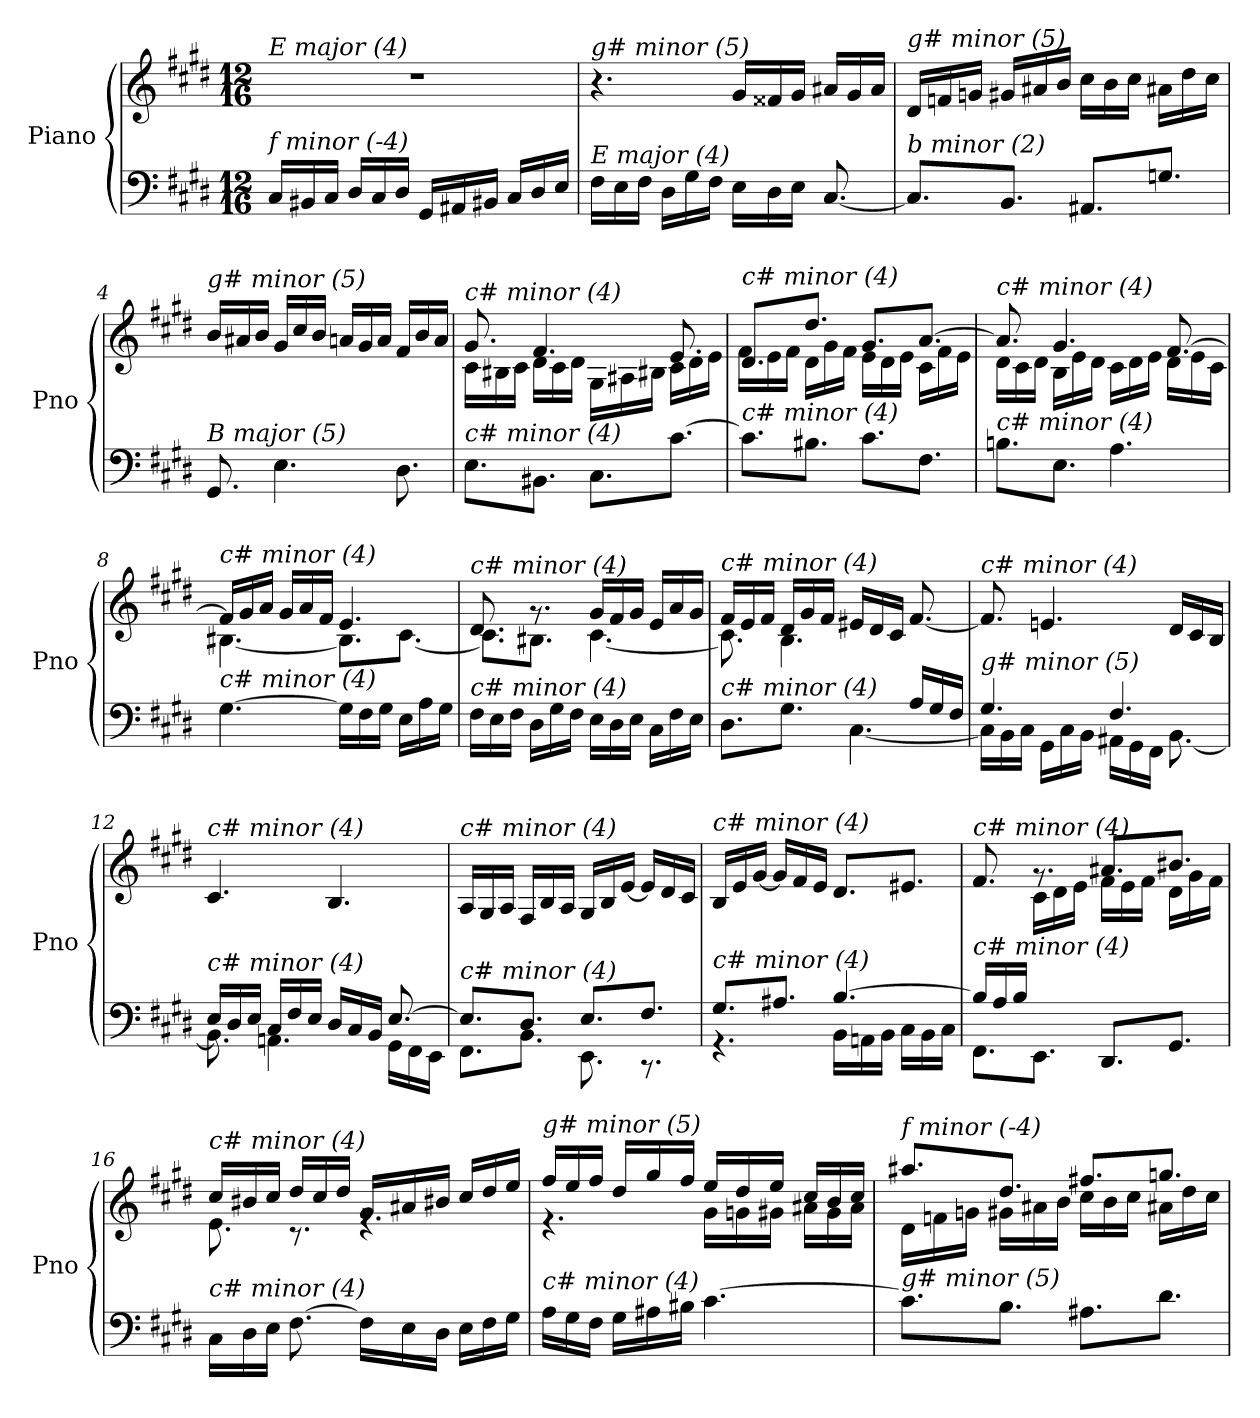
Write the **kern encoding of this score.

**kern	**kern
*part1	*part1
*staff2	*staff1
*I"Piano	*
*I'Pno	*
*clefF4	*clefG2
*k[f#c#g#d#]	*k[f#c#g#d#]
*M12/16	*M12/16
=1	=1
!	!LO:TX:i:t=E major (4)
!LO:TX:i:t=f minor (-4)	!
16C#/LL	2.r
16BB#X/	.
16C#/JJ	.
16D#/LL	.
16C#/	.
16D#/JJ	.
16GG#/LL	.
16AA#X/	.
16BB#X/JJ	.
16C#/LL	.
16D#/	.
16E/JJ	.
=2	=2
!	!LO:TX:i:t=g# minor (5)
!LO:TX:i:t=E major (4)	!
16F#\LL	4.r
16E\	.
16F#\JJ	.
16D#\LL	.
16G#\	.
16F#\JJ	.
16E\LL	16g#/LL
16D#\	16f##Xi/
16E\JJ	16g#/JJ
[8.C#/	16a#X/LL
.	16g#/
.	16a#/JJ
=3	=3
!	!LO:TX:i:t=g# minor (5)
!LO:TX:i:t=b minor (2)	!
8.C#/L]	16d#/LL
.	16fnj/
.	16gnj/JJ
8.BB/J	16g#/LL
.	16a#X/
.	16b/JJ
8.AA#X/L	16cc#\LL
.	16b\
.	16cc#\JJ
8.Gnj/J	16a#X\LL
.	16dd#\
.	16cc#\JJ
!!LO:LB:g=z
=4	=4
!	!LO:TX:i:t=g# minor (5)
!LO:TX:i:t=B major (5)	!
8.GG#/	16b/LL
.	16a#X/
.	16b/JJ
4.E\	16g#/LL
.	16cc#/
.	16b/JJ
.	16an/LL
.	16g#/
.	16a/JJ
8.D#\	16f#/LL
.	16b/
.	16a/JJ
=5	=5
*	*^
!	!LO:TX:i:t=c# minor (4)	!
!LO:TX:i:t=c# minor (4)	!	!
8.E\L	8.g#/	16c#\LL
.	.	16B#X\
.	.	16c#\JJ
8.BB#X\J	4.f#/	16d#\LL
.	.	16c#\
.	.	16d#\JJ
8.C#\L	.	16G#\LL
.	.	16A#X\
.	.	16B#X\JJ
[8.c#\J	8.e/	16c#\LL
.	.	16d#\
.	.	16e\JJ
=6	=6	=6
!	!LO:TX:i:t=c# minor (4)	!
!LO:TX:i:t=c# minor (4)	!	!
8.c#\L]	8.d#/L	16f#\LL
.	.	16e\
.	.	16f#\JJ
8.B#X\J	8.dd#/J	16d#\LL
.	.	16g#\
.	.	16f#\JJ
8.c#\L	8.g#/L	16e\LL
.	.	16d#\
.	.	16e\JJ
8.F#\J	[8.a/J	16c#\LL
.	.	16f#\
.	.	16e\JJ
!!LO:LB:g=z	!!
=7	=7	=7
!	!LO:TX:i:t=c# minor (4)	!
!LO:TX:i:t=c# minor (4)	!	!
8.Bn\L	8.a/]	16d#\LL
.	.	16c#\
.	.	16d#\JJ
8.E\J	4.g#/	16B\LL
.	.	16e\
.	.	16d#\JJ
4.A\	.	16c#\LL
.	.	16d#\
.	.	16e\JJ
.	[8.f#/	16d#\LL
.	.	16e\
.	.	16c#\JJ
=8	=8	=8
!	!LO:TX:i:t=c# minor (4)	!
!LO:TX:i:t=c# minor (4)	!	!
[4.G#\	16f#/LL]	[4.B#X\
.	16g#/	.
.	16a/JJ	.
.	16g#/LL	.
.	16a/	.
.	16f#/JJ	.
16G#\LL]	4.e/	8.B#\L]
16F#\	.	.
16G#\JJ	.	.
16E\LL	.	[8.c#\J
16A\	.	.
16G#\JJ	.	.
=9	=9	=9
!	!LO:TX:i:t=c# minor (4)	!
!LO:TX:i:t=c# minor (4)	!	!
16F#\LL	8.d#/	8.c#\L]
16E\	.	.
16F#\JJ	.	.
16D#\LL	8.rg	8.B#X\J
16G#\	.	.
16F#\JJ	.	.
16E\LL	16g#/LL	[4.c#\
16D#\	16f#/	.
16E\JJ	16g#/JJ	.
16C#\LL	16e/LL	.
16F#\	16a/	.
16E\JJ	16g#/JJ	.
!!LO:LB:g=z	!!
=10	=10	=10
*^	*	*
!	!	!LO:TX:i:t=c# minor (4)	!
!LO:TX:i:t=c# minor (4)	!	!	!
2ryy	8.D#\L	16f#/LL	8.c#\]
.	.	16e/	.
.	.	16f#/JJ	.
.	8.G#\J	16d#/LL	4.B\
.	.	16g#/	.
.	.	16f#/JJ	.
.	[4.C#\	16e#Xi/LL	.
.	.	16d#/	.
16ryy	.	16c#/JJ	.
16A/LL	.	[8.f#/	8.ryy
16G#/	.	.	.
16F#/JJ	.	.	.
*	*	*v	*v
=11	=11	=11
!	!	!LO:TX:i:t=c# minor (4)
!LO:TX:i:t=g# minor (5)	!	!
16C#\LL]	4.G#/	8.f#/]
16BB\	.	.
16C#\JJ	.	.
16GG#\LL	.	4.en/
16C#\	.	.
16BB\JJ	.	.
4.F#/	16AA#X\LL	.
.	16GG#\	.
.	16FF#\JJ	.
.	[8.BB\	16d#/LL
.	.	16c#/
.	.	16B/JJ
=12	=12	=12
!	!	!LO:TX:i:t=c# minor (4)
!LO:TX:i:t=c# minor (4)	!	!
16E/LL	8.BB\]	4.c#/
16D#/	.	.
16E/JJ	.	.
16C#/LL	4.AAn\	.
16F#/	.	.
16E/JJ	.	.
16D#/LL	.	4.B/
16C#/	.	.
16BB/JJ	.	.
[8.E/	16GG#\LL	.
.	16FF#\	.
.	16EE\JJ	.
!!LO:LB:g=z
=13	=13	=13
!	!	!LO:TX:i:t=c# minor (4)
!LO:TX:i:t=c# minor (4)	!	!
8.E/L]	8.FF#\L	16A/LL
.	.	16G#/
.	.	16A/JJ
8.D#/J	8.BB\J	16F#/LL
.	.	16B/
.	.	16A/JJ
8.E/L	8.EE\	16G#/LL
.	.	16B/
.	.	[16e/JJ
8.F#/J	8.r	16e/LL]
.	.	16d#/
.	.	16c#/JJ
=14	=14	=14
!	!	!LO:TX:i:t=c# minor (4)
!LO:TX:i:t=c# minor (4)	!	!
8.G#/L	4.r	16B/LL
.	.	16e/
.	.	[16g#/JJ
8.A#X/J	.	16g#/LL]
.	.	16f#/
.	.	16e/JJ
[4.B/	16BB\LL	8.d#/L
.	16AAn\	.
.	16BB\JJ	.
.	16C#\LL	8.e#Xi/J
.	16BB\	.
.	16C#\JJ	.
=15	=15	=15
*	*^	*^
*	*	*	*	*^
*	*	*	*	*	*^
!	!	!	!LO:TX:i:t=c# minor (4)	!	!	!
!LO:TX:i:t=c# minor (4)	!	!	!	!	!	!
4.ryy	16B/LL]	8.FF#\L	8.f#/	4.ryy	8.ryy	4.ryy
.	16A/	.	.	.	.	.
.	16B/JJ	.	.	.	.	.
.	8.ryy	8.EE\J	8.rg	.	16c#\LL	.
.	.	.	.	.	16d#\	.
.	.	.	.	.	16e\JJ	.
4.ryy	8.DD#/L	4.ryy	8.a#X/L	16f#\LL	4.ryy	4.ryy
.	.	.	.	16e\	.	.
.	.	.	.	16f#\JJ	.	.
.	8.GG#/J	.	8.b#X/J	16d#\LL	.	.
.	.	.	.	16g#\	.	.
.	.	.	.	16f#\JJ	.	.
*v	*v	*v	*	*	*	*
*	*	*v	*v	*v
!!LO:PB:g=z
=16	=16	=16
!	!LO:TX:i:t=c# minor (4)	!
!LO:TX:i:t=c# minor (4)	!	!
16C#\LL	16cc#/LL	8.e\
16D#\	16b#X/	.
16E\JJ	16cc#/JJ	.
[8.F#\	16dd#/LL	8.r
.	16cc#/	.
.	16dd#/JJ	.
16F#\LL]	16g#/LL	4.re
16E\	16a#X/	.
16D#\JJ	16b#X/JJ	.
16E\LL	16cc#/LL	.
16F#\	16dd#/	.
16G#\JJ	16ee/JJ	.
=17	=17	=17
!	!LO:TX:i:t=g# minor (5)	!
!LO:TX:i:t=c# minor (4)	!	!
16A\LL	16ff#/LL	4.r
16G#\	16ee/	.
16F#\JJ	16ff#/JJ	.
16G#\LL	16dd#/LL	.
16A#X\	16gg#/	.
16B#X\JJ	16ff#/JJ	.
[4.c#\	16ee/LL	16g#\LL
.	16dd#/	16gnj\
.	16ee/JJ	16g#\JJ
.	16cc#/LL	16a#X\LL
.	16b/	16g#\
.	16cc#/JJ	16a#\JJ
=18	=18	=18
!	!LO:TX:i:t=f minor (-4)	!
!LO:TX:i:t=g# minor (5)	!	!
8.c#\L]	8.aa#X/L	16d#\LL
.	.	16fnj\
.	.	16gnj\JJ
8.B\J	8.dd#/J	16g#\LL
.	.	16a#X\
.	.	16b\JJ
8.A#X\L	8.ff#Xj/L	16cc#\LL
.	.	16b\
.	.	16cc#\JJ
8.d#\J	8.ggnj/J	16a#X\LL
.	.	16dd#\
.	.	16cc#\JJ
*	*v	*v
=	=
*-	*-
